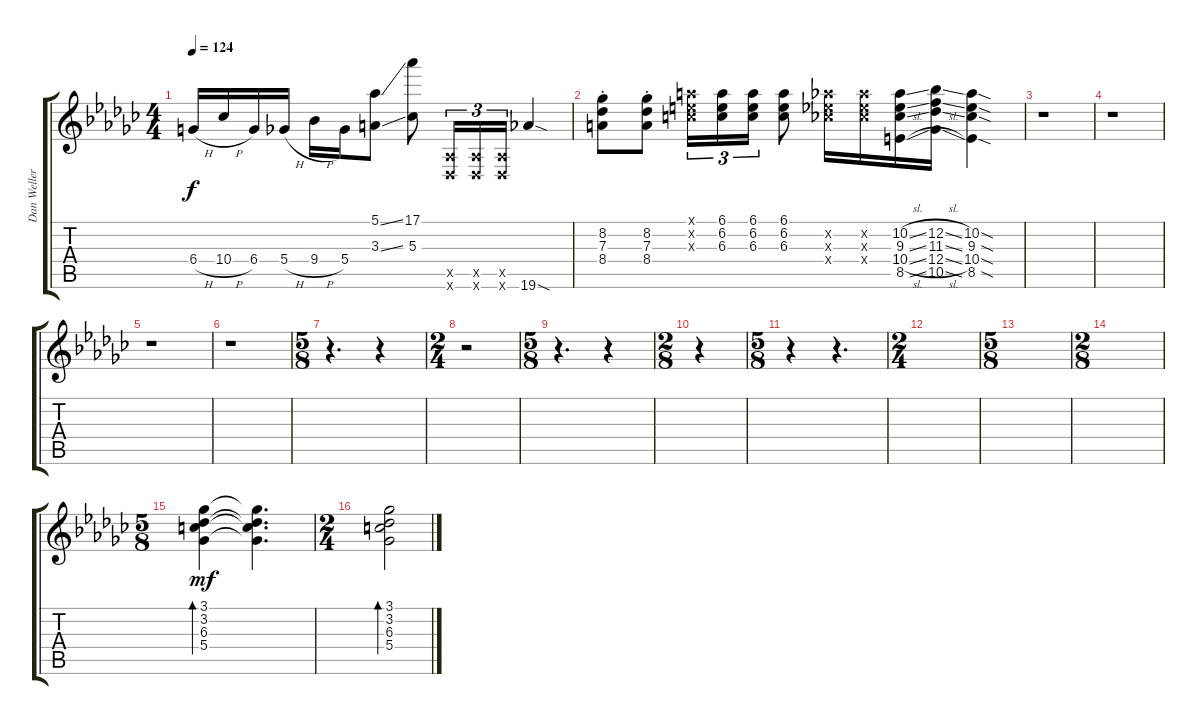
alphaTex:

\track ("Dan Weller" "Dan Weller") {instrument overdrivenguitar}
\staff {score tabs}
\tuning (Eb4 Bb3 Gb3 Db3 Ab2 Db2) {hide}
\ts (4 4)
\tempo 124
\clef g2
\ks gb
6.4{h}.16{dy f} 10.4{h}.16 6.4.16 5.4{h}.16 9.4{h}.16 5.4.16 (5.1{ss} 3.3{ss}).8 (17.1 5.3).8 (0.5{x} 0.6{x}).16{tu (3 2)} (0.5{x} 0.6{x}).16{tu (3 2)} (0.5{x} 0.6{x}).16{tu (3 2)} 19.6{sod}.4 |
(8.2{st} 7.3{st} 8.4{st}).8 (8.2{st} 7.3{st} 8.4{st}).8 (6.1{x} 6.2{x} 6.3{x}).16{tu (3 2)} (6.1 6.2 6.3).16{tu (3 2)} (6.1 6.2 6.3).16{tu (3 2)} (6.1 6.2 6.3).8 (10.2{x} 9.3{x} 10.4{x}).16 (10.2{x} 9.3{x} 10.4{x}).16 (10.2{sl} 9.3{sl} 10.4{sl} 8.5{sl}).16 (12.2{sl} 11.3{sl} 12.4{sl} 10.5{sl}).16 (10.2{sod} 9.3{sod} 10.4{sod} 8.5{sod}).4 |
r.1 |
r.1 |
r.1 |
r.1 |
\ts (5 8)
r.4{d} r.4 |
\ts (2 4)
r.2 |
\ts (5 8)
r.4{d} r.4 |
\ts (2 8)
r.4 |
\ts (5 8)
r.4 r.4{d} |
\ts (2 4)
|
\ts (5 8)
|
\ts (2 8)
|
\ts (5 8)
(3.1 3.2 6.3 5.4).4{bd 480 dy mf} (3.1{t} 3.2{t} 6.3{t} 5.4{t}).4{d} |
\ts (2 4)
(3.1 3.2 6.3 5.4).2{bd 480}
